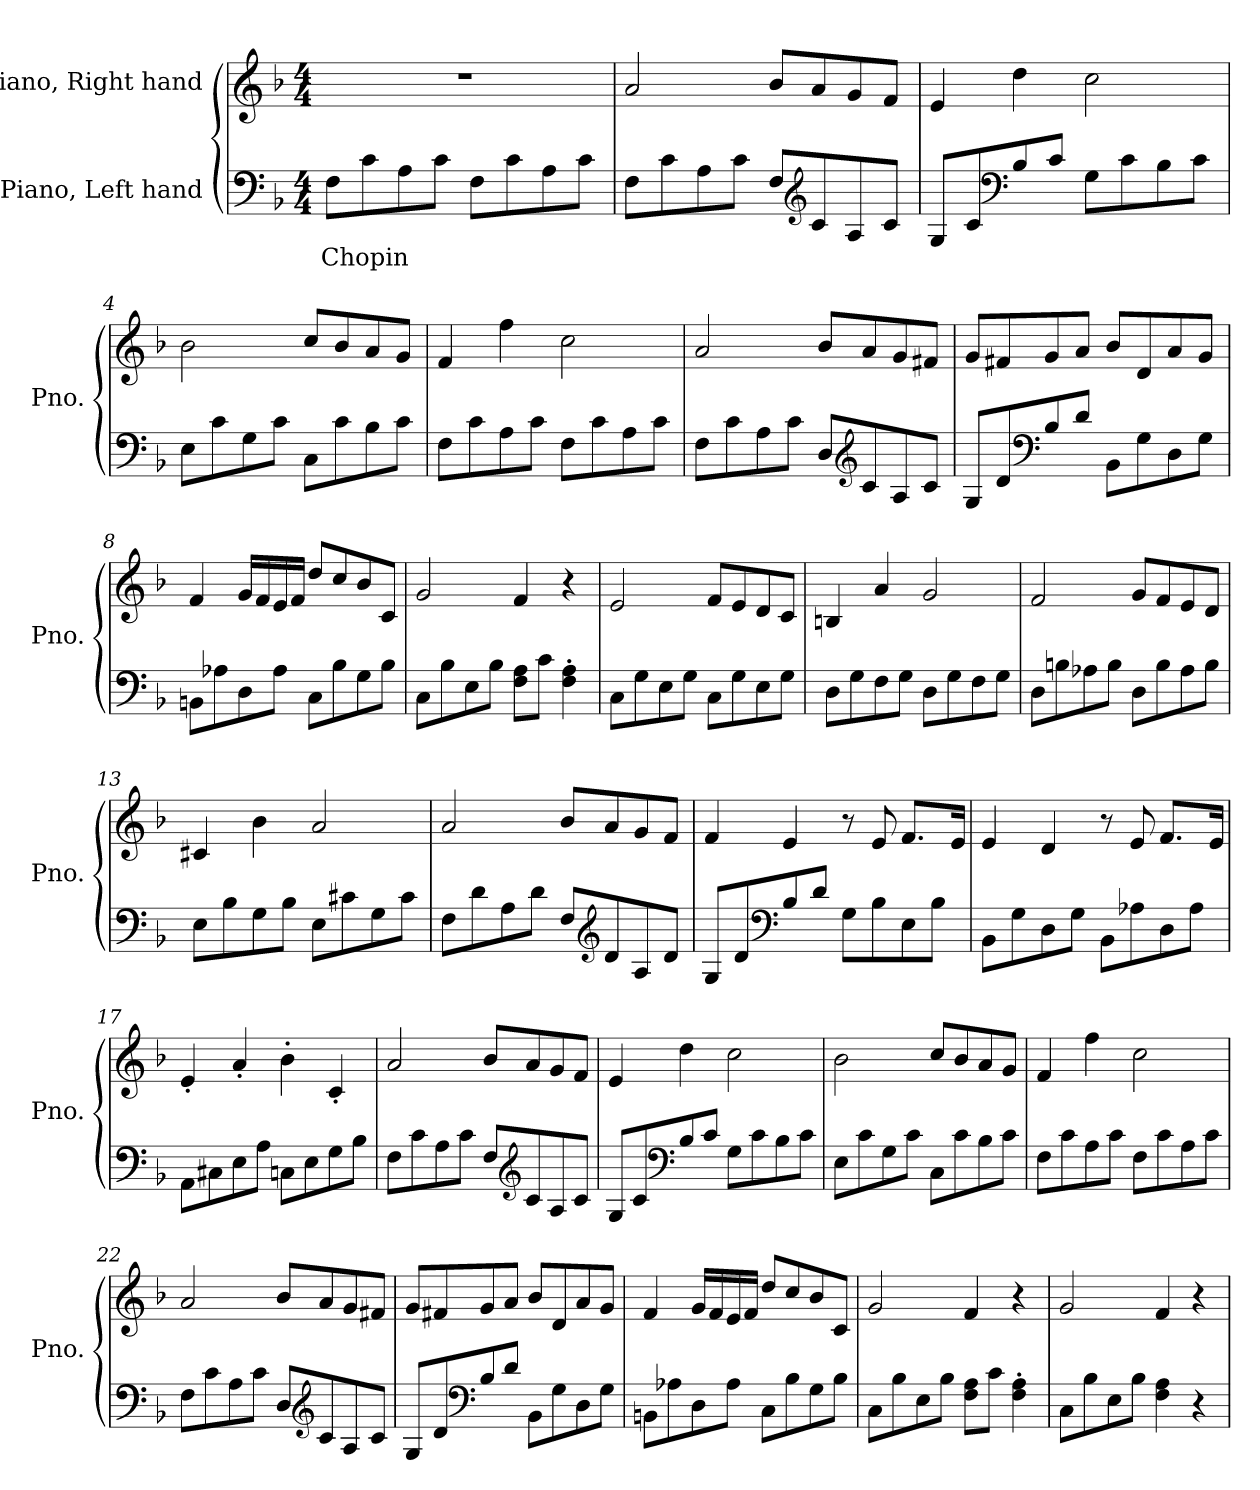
**kern	**text	**kern
*part2	*part2	*part1
*staff2	*staff2	*staff1
*I"Piano, Left hand	*	*I"Piano, Right hand
*I'Pno.	*	*I'Pno.
*clefF4	*	*clefG2
*k[b-]	*	*k[b-]
*M4/4	*	*M4/4
*MM100	*	*MM100
=1	=1	=1
!	!LO:LY:b	!
8F\L	Chopin	1r
8c\	.	.
8A\	.	.
8c\J	.	.
8F\L	.	.
8c\	.	.
8A\	.	.
8c\J	.	.
=2	=2	=2
8F\L	.	2a/
8c\	.	.
8A\	.	.
8c\J	.	.
8F/L	.	8b-/L
*clefG2	*	*
8c/	.	8a/
8A/	.	8g/
8c/J	.	8f/J
=3	=3	=3
8G/L	.	4e/
8c/	.	.
*clefF4	*	*
8B-/	.	4dd\
8c/J	.	.
8G\L	.	2cc\
8c\	.	.
8B-\	.	.
8c\J	.	.
!!LO:LB:g=z
=4	=4	=4
8E\L	.	2b-\
8c\	.	.
8G\	.	.
8c\J	.	.
8C\L	.	8cc/L
8c\	.	8b-/
8B-\	.	8a/
8c\J	.	8g/J
=5	=5	=5
8F\L	.	4f/
8c\	.	.
8A\	.	4ff\
8c\J	.	.
8F\L	.	2cc\
8c\	.	.
8A\	.	.
8c\J	.	.
=6	=6	=6
8F\L	.	2a/
8c\	.	.
8A\	.	.
8c\J	.	.
8D/L	.	8b-/L
*clefG2	*	*
8c/	.	8a/
8A/	.	8g/
8c/J	.	8f#X/J
=7	=7	=7
8G/L	.	8g/L
8d/	.	8f#X/
*clefF4	*	*
8B-/	.	8g/
8d/J	.	8a/J
8BB-\L	.	8b-/L
8G\	.	8d/
8D\	.	8a/
8G\J	.	8g/J
!!LO:LB:g=z
=8	=8	=8
8BBn\L	.	4f/
8A-X\	.	.
8D\	.	16g/LL
.	.	16f/
8A-\J	.	16e/
.	.	16f/JJ
8C\L	.	8dd/L
8B-\	.	8cc/
8G\	.	8b-/
8B-\J	.	8c/J
=9	=9	=9
8C\L	.	2g/
8B-\	.	.
8E\	.	.
8B-\J	.	.
8F\ 8A\L	.	4f/
8c\J	.	.
4F\' 4A\'	.	4r
=10	=10	=10
8C\L	.	2e/
8G\	.	.
8E\	.	.
8G\J	.	.
8C\L	.	8f/L
8G\	.	8e/
8E\	.	8d/
8G\J	.	8c/J
=11	=11	=11
8D\L	.	4Bn/
8G\	.	.
8F\	.	4a/
8G\J	.	.
8D\L	.	2g/
8G\	.	.
8F\	.	.
8G\J	.	.
!!LO:LB:g=z
=12	=12	=12
8D\L	.	2f/
8Bn\	.	.
8A-X\	.	.
8B\J	.	.
8D\L	.	8g/L
8B\	.	8f/
8A-\	.	8e/
8B\J	.	8d/J
=13	=13	=13
8E\L	.	4c#X/
8B-\	.	.
8G\	.	4b-\
8B-\J	.	.
8E\L	.	2a/
8c#X\	.	.
8G\	.	.
8c#\J	.	.
=14	=14	=14
8F\L	.	2a/
8d\	.	.
8A\	.	.
8d\J	.	.
8F/L	.	8b-/L
*clefG2	*	*
8d/	.	8a/
8A/	.	8g/
8d/J	.	8f/J
=15	=15	=15
8G/L	.	4f/
8d/	.	.
*clefF4	*	*
8B-/	.	4e/
8d/J	.	.
8G\L	.	8r
8B-\	.	8e/
8E\	.	8.f/L
8B-\J	.	.
.	.	16e/Jk
!!LO:LB:g=z
=16	=16	=16
8BB-\L	.	4e/
8G\	.	.
8D\	.	4d/
8G\J	.	.
8BB-\L	.	8r
8A-X\	.	8e/
8D\	.	8.f/L
8A-\J	.	.
.	.	16e/Jk
=17	=17	=17
8AA\L	.	4e'/
8C#X\	.	.
8E\	.	4a'/
8A\J	.	.
8Cn\L	.	4b-'\
8E\	.	.
8G\	.	4c'/
8B-\J	.	.
=18	=18	=18
8F\L	.	2a/
8c\	.	.
8A\	.	.
8c\J	.	.
8F/L	.	8b-/L
*clefG2	*	*
8c/	.	8a/
8A/	.	8g/
8c/J	.	8f/J
=19	=19	=19
8G/L	.	4e/
8c/	.	.
*clefF4	*	*
8B-/	.	4dd\
8c/J	.	.
8G\L	.	2cc\
8c\	.	.
8B-\	.	.
8c\J	.	.
!!LO:LB:g=z
=20	=20	=20
8E\L	.	2b-\
8c\	.	.
8G\	.	.
8c\J	.	.
8C\L	.	8cc/L
8c\	.	8b-/
8B-\	.	8a/
8c\J	.	8g/J
=21	=21	=21
8F\L	.	4f/
8c\	.	.
8A\	.	4ff\
8c\J	.	.
8F\L	.	2cc\
8c\	.	.
8A\	.	.
8c\J	.	.
=22	=22	=22
8F\L	.	2a/
8c\	.	.
8A\	.	.
8c\J	.	.
8D/L	.	8b-/L
*clefG2	*	*
8c/	.	8a/
8A/	.	8g/
8c/J	.	8f#X/J
=23	=23	=23
8G/L	.	8g/L
8d/	.	8f#X/
*clefF4	*	*
8B-/	.	8g/
8d/J	.	8a/J
8BB-\L	.	8b-/L
8G\	.	8d/
8D\	.	8a/
8G\J	.	8g/J
!!LO:PB:g=z
=24	=24	=24
8BBn\L	.	4f/
8A-X\	.	.
8D\	.	16g/LL
.	.	16f/
8A-\J	.	16e/
.	.	16f/JJ
8C\L	.	8dd/L
8B-\	.	8cc/
8G\	.	8b-/
8B-\J	.	8c/J
=25	=25	=25
8C\L	.	2g/
8B-\	.	.
8E\	.	.
8B-\J	.	.
8F\ 8A\L	.	4f/
8c\J	.	.
4F\' 4A\'	.	4r
=26	=26	=26
8C\L	.	2g/
8B-\	.	.
8E\	.	.
8B-\J	.	.
4F\ 4A\	.	4f/
4r	.	4r
=	=	=
*-	*-	*-
